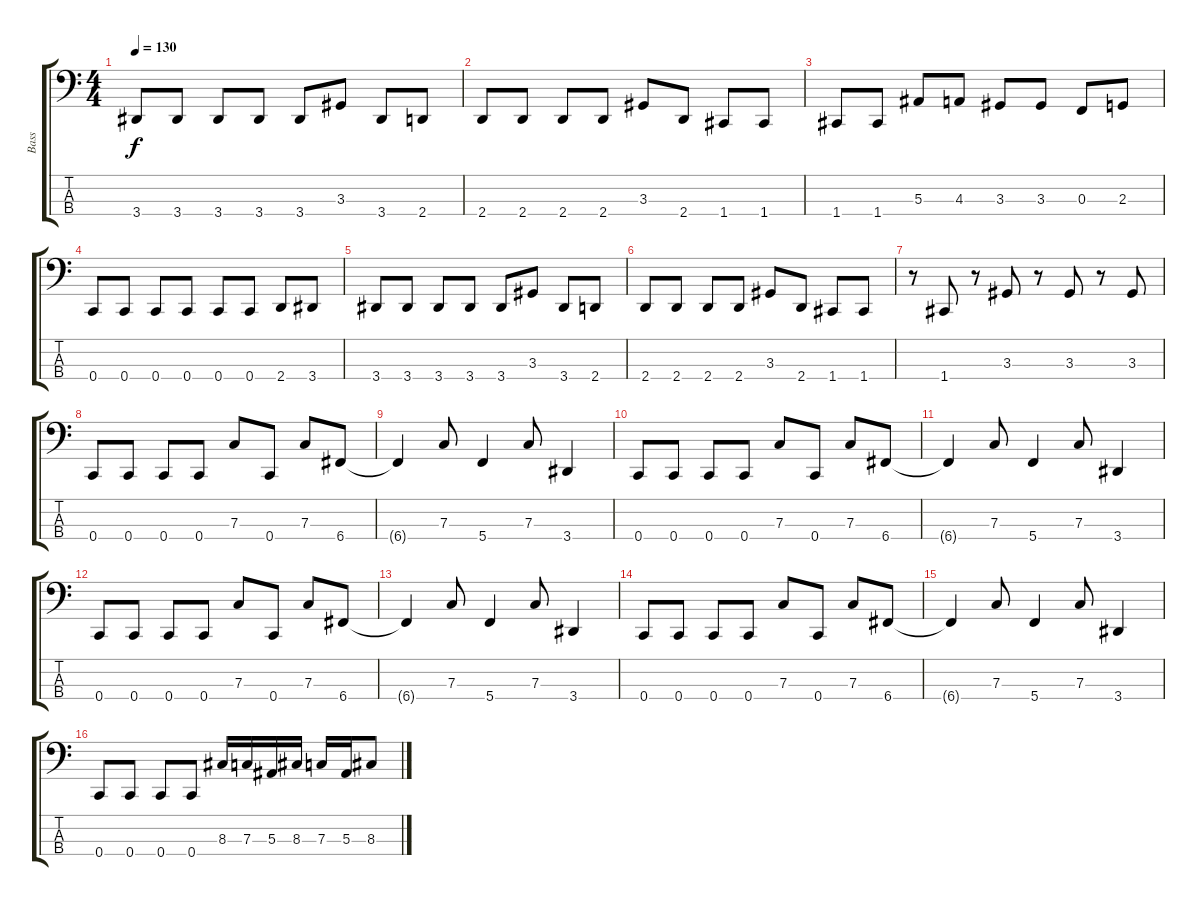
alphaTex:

\track ("Bass" "Bass") {instrument electricbassfinger}
\staff {score tabs}
\tuning (Eb2 Bb1 F1 C1) {hide}
\ts (4 4)
\tempo 130
\clef f4
\ks c
3.4.8{dy f} 3.4.8 3.4.8 3.4.8 3.4.8 3.3.8 3.4.8 2.4.8 |
2.4.8 2.4.8 2.4.8 2.4.8 3.3.8 2.4.8 1.4.8 1.4.8 |
1.4.8 1.4.8 5.3.8 4.3.8 3.3.8 3.3.8 0.3.8 2.3.8 |
0.4.8 0.4.8 0.4.8 0.4.8 0.4.8 0.4.8 2.4.8 3.4.8 |
3.4.8 3.4.8 3.4.8 3.4.8 3.4.8 3.3.8 3.4.8 2.4.8 |
2.4.8 2.4.8 2.4.8 2.4.8 3.3.8 2.4.8 1.4.8 1.4.8 |
r.8 1.4.8 r.8 3.3.8 r.8 3.3.8 r.8 3.3.8 |
0.4.8 0.4.8 0.4.8 0.4.8 7.3.8 0.4.8 7.3.8 6.4.8 |
6.4{t}.4 7.3.8 5.4.4 7.3.8 3.4.4 |
0.4.8 0.4.8 0.4.8 0.4.8 7.3.8 0.4.8 7.3.8 6.4.8 |
6.4{t}.4 7.3.8 5.4.4 7.3.8 3.4.4 |
0.4.8 0.4.8 0.4.8 0.4.8 7.3.8 0.4.8 7.3.8 6.4.8 |
6.4{t}.4 7.3.8 5.4.4 7.3.8 3.4.4 |
0.4.8 0.4.8 0.4.8 0.4.8 7.3.8 0.4.8 7.3.8 6.4.8 |
6.4{t}.4 7.3.8 5.4.4 7.3.8 3.4.4 |
0.4.8 0.4.8 0.4.8 0.4.8 8.3.16 7.3.16 5.3.16 8.3.16 7.3.16 5.3.16 8.3.8
